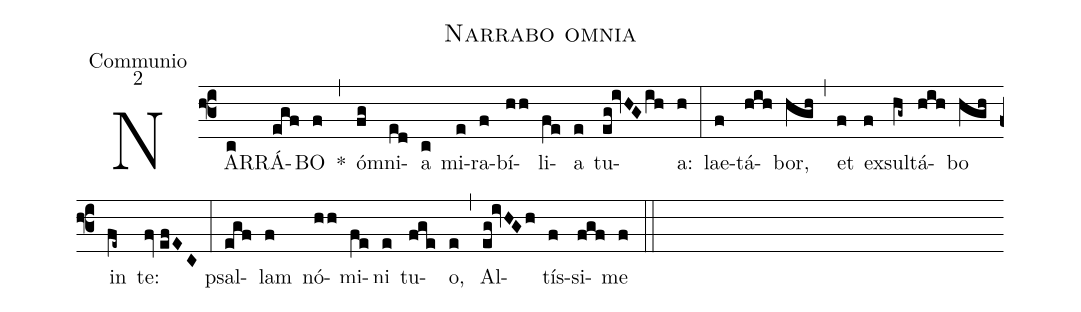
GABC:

name:Narrabo omnia;
office-part:Communio;
mode:2;
%%
(f3) NAR(c)RÁ(egf)BO(f) *(,) ó(fg)mni(ed)a(c) mi(e)ra(f)bí(hh)li(fe)a(e) tu(eg!ivHGih)a:(h) (:) lae(f)tá(hih)bor,(hgh) (,) et(f) ex(f)sul(hg~)tá(hih)bo(hgh) in(fe~) te:(fv//efEC) (:) psal(egf)lam(f) nó(hh)mi(fe)ni(e) tu(fge)o,(e) (,) Al(eg!ivHGh)tís(f)si(fgf)me(f) (::)
